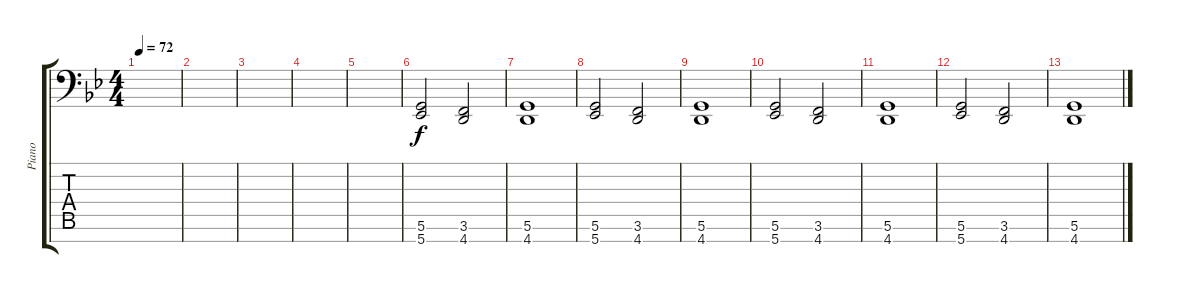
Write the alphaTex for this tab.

\track ("Piano" "Piano") {instrument acousticgrandpiano}
\staff {score tabs}
\tuning (E4 B3 G3 D3 A2 D2 Bb1) {hide}
\ts (4 4)
\tempo 72
\clef f4
\ks bb
|
|
|
|
|
(5.6 5.7).2 (3.6 4.7).2 |
(5.6 4.7).1 |
(5.6 5.7).2 (3.6 4.7).2 |
(5.6 4.7).1 |
(5.6 5.7).2 (3.6 4.7).2 |
(5.6 4.7).1 |
(5.6 5.7).2 (3.6 4.7).2 |
(5.6 4.7).1
